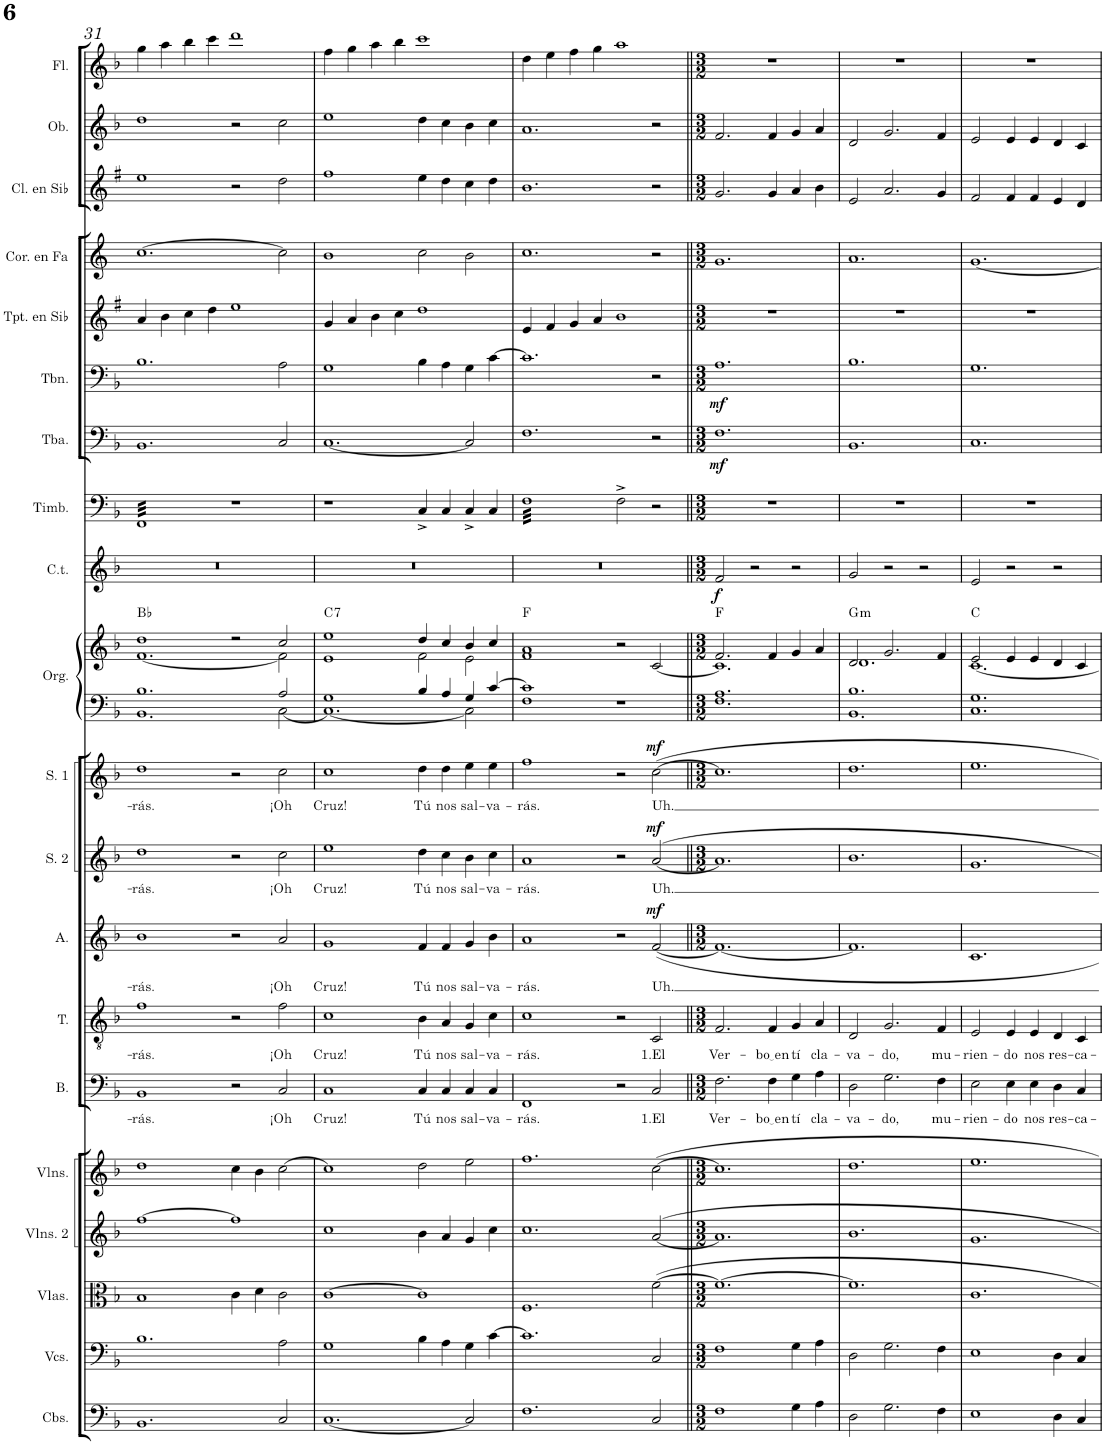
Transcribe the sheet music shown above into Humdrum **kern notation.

**kern	**kern	**kern	**kern	**kern	**kern	**text	**kern	**text	**kern	**text	**dynam	**kern	**text	**dynam	**kern	**text	**dynam	**kern	**kern	**harte	**kern	**dynam	**kern	**kern	**dynam	**kern	**dynam	**kern	**kern	**kern	**kern	**kern
*part20	*part19	*part18	*part17	*part16	*part15	*part15	*part14	*part14	*part13	*part13	*part13	*part12	*part12	*part12	*part11	*part11	*part11	*part10	*part10	*part10	*part9	*part9	*part8	*part7	*part7	*part6	*part6	*part5	*part4	*part3	*part2	*part1
*staff21	*staff20	*staff19	*staff18	*staff17	*staff16	*staff16	*staff15	*staff15	*staff14	*staff14	*staff14	*staff13	*staff13	*staff13	*staff12	*staff12	*staff12	*staff11	*staff10	*	*staff9	*staff9	*staff8	*staff7	*staff7	*staff6	*staff6	*staff5	*staff4	*staff3	*staff2	*staff1
*I"Contrabajos	*I"Violonchelos	*I"Violas	*I"Violines 2	*I"Violines	*I"Bajo	*	*I"Tenor	*	*I"Alto	*	*	*I"Soprano 2	*	*	*I"Soprano 1	*	*	*I"Órgano	*	*	*I"Campanas tubulares	*	*I"Timbales	*I"Tuba	*	*I"Trombón	*	*I"Trompeta en Sib	*I"Corno en Fa	*I"Clarinete en Sib	*I"Oboe	*I"Flauta
*I'Cbs.	*I'Vcs.	*I'Vlas.	*I'Vlns. 2	*I'Vlns.	*I'B.	*	*I'T.	*	*I'A.	*	*	*I'S. 2	*	*	*I'S. 1	*	*	*	*	*	*I'C.t.	*	*I'Timb.	*I'Tba.	*	*I'Tbn.	*	*I'Tpt. en Sib	*I'Cor. en Fa	*I'Cl. en Sib	*I'Ob.	*I'Fl.
!!LO:PB:g=z
*clefF4	*clefF4	*clefC3	*clefG2	*clefG2	*clefF4	*	*clefGv2	*	*clefG2	*	*	*clefG2	*	*	*clefG2	*	*	*clefF4	*clefG2	*	*clefG2	*	*clefF4	*clefF4	*	*clefF4	*	*clefG2	*clefG2	*clefG2	*clefG2	*clefG2
*Trd7c12	*	*	*	*	*	*	*	*	*	*	*	*	*	*	*	*	*	*	*	*	*	*	*	*	*	*	*	*Trd1c2	*Trd4c7	*Trd1c2	*	*
*k[b-]	*k[b-]	*k[b-]	*k[b-]	*k[b-]	*k[b-]	*	*k[b-]	*	*k[b-]	*	*	*k[b-]	*	*	*k[b-]	*	*	*k[b-]	*k[b-]	*	*k[b-]	*	*k[b-]	*k[b-]	*	*k[b-]	*	*k[f#]	*k[]	*k[f#]	*k[b-]	*k[b-]
*M4/2	*M4/2	*M4/2	*M4/2	*M4/2	*M4/2	*	*M4/2	*	*M4/2	*	*	*M4/2	*	*	*M4/2	*	*	*M4/2	*M4/2	*	*M4/2	*	*M4/2	*M4/2	*	*M4/2	*	*M4/2	*M4/2	*M4/2	*M4/2	*M4/2
=31	=31	=31	=31	=31	=31	=31	=31	=31	=31	=31	=31	=31	=31	=31	=31	=31	=31	=31	=31	=31	=31	=31	=31	=31	=31	=31	=31	=31	=31	=31	=31	=31
!	!	!	!	!	!	!LO:LY:b	!	!LO:LY:b	!	!LO:LY:b	!	!	!LO:LY:b	!	!	!LO:LY:b	!	!	!	!	!	!	!	!	!	!	!	!	!	!	!	!
*	*	*	*	*	*	*	*	*	*	*	*	*	*	*	*	*	*	*^	*^	*	*	*	*	*	*	*	*	*	*	*	*	*
*	*	*	*	*	*	*	*	*	*	*	*	*	*	*	*	*	*	*	*	*	*	*	*	*	*tremolo	*	*	*	*	*	*	*	*	*
1.BB-	1.B-	1B-	[1ff	1dd	1BB-	-rás.	1f	-rás.	1b-	-rás.	.	1dd	-rás.	.	1dd	-rás.	.	1.B-	1.BB-	1dd	[1.f	Bb:maj	0r	.	32FFLLL	1.BB-	.	1.B-	.	4a/	[1.cc	1ee	1dd	4gg\
.	.	.	.	.	.	.	.	.	.	.	.	.	.	.	.	.	.	.	.	.	.	.	.	.	32FF	.	.	.	.	.	.	.	.	.
.	.	.	.	.	.	.	.	.	.	.	.	.	.	.	.	.	.	.	.	.	.	.	.	.	32FF	.	.	.	.	.	.	.	.	.
.	.	.	.	.	.	.	.	.	.	.	.	.	.	.	.	.	.	.	.	.	.	.	.	.	32FF	.	.	.	.	.	.	.	.	.
.	.	.	.	.	.	.	.	.	.	.	.	.	.	.	.	.	.	.	.	.	.	.	.	.	32FF	.	.	.	.	.	.	.	.	.
.	.	.	.	.	.	.	.	.	.	.	.	.	.	.	.	.	.	.	.	.	.	.	.	.	32FF	.	.	.	.	.	.	.	.	.
.	.	.	.	.	.	.	.	.	.	.	.	.	.	.	.	.	.	.	.	.	.	.	.	.	32FF	.	.	.	.	.	.	.	.	.
.	.	.	.	.	.	.	.	.	.	.	.	.	.	.	.	.	.	.	.	.	.	.	.	.	32FF	.	.	.	.	.	.	.	.	.
.	.	.	.	.	.	.	.	.	.	.	.	.	.	.	.	.	.	.	.	.	.	.	.	.	32FF	.	.	.	.	4b\	.	.	.	4aa\
.	.	.	.	.	.	.	.	.	.	.	.	.	.	.	.	.	.	.	.	.	.	.	.	.	32FF	.	.	.	.	.	.	.	.	.
.	.	.	.	.	.	.	.	.	.	.	.	.	.	.	.	.	.	.	.	.	.	.	.	.	32FF	.	.	.	.	.	.	.	.	.
.	.	.	.	.	.	.	.	.	.	.	.	.	.	.	.	.	.	.	.	.	.	.	.	.	32FF	.	.	.	.	.	.	.	.	.
.	.	.	.	.	.	.	.	.	.	.	.	.	.	.	.	.	.	.	.	.	.	.	.	.	32FF	.	.	.	.	.	.	.	.	.
.	.	.	.	.	.	.	.	.	.	.	.	.	.	.	.	.	.	.	.	.	.	.	.	.	32FF	.	.	.	.	.	.	.	.	.
.	.	.	.	.	.	.	.	.	.	.	.	.	.	.	.	.	.	.	.	.	.	.	.	.	32FF	.	.	.	.	.	.	.	.	.
.	.	.	.	.	.	.	.	.	.	.	.	.	.	.	.	.	.	.	.	.	.	.	.	.	32FF	.	.	.	.	.	.	.	.	.
.	.	.	.	.	.	.	.	.	.	.	.	.	.	.	.	.	.	.	.	.	.	.	.	.	32FF	.	.	.	.	4cc\	.	.	.	4bb-\
.	.	.	.	.	.	.	.	.	.	.	.	.	.	.	.	.	.	.	.	.	.	.	.	.	32FF	.	.	.	.	.	.	.	.	.
.	.	.	.	.	.	.	.	.	.	.	.	.	.	.	.	.	.	.	.	.	.	.	.	.	32FF	.	.	.	.	.	.	.	.	.
.	.	.	.	.	.	.	.	.	.	.	.	.	.	.	.	.	.	.	.	.	.	.	.	.	32FF	.	.	.	.	.	.	.	.	.
.	.	.	.	.	.	.	.	.	.	.	.	.	.	.	.	.	.	.	.	.	.	.	.	.	32FF	.	.	.	.	.	.	.	.	.
.	.	.	.	.	.	.	.	.	.	.	.	.	.	.	.	.	.	.	.	.	.	.	.	.	32FF	.	.	.	.	.	.	.	.	.
.	.	.	.	.	.	.	.	.	.	.	.	.	.	.	.	.	.	.	.	.	.	.	.	.	32FF	.	.	.	.	.	.	.	.	.
.	.	.	.	.	.	.	.	.	.	.	.	.	.	.	.	.	.	.	.	.	.	.	.	.	32FF	.	.	.	.	.	.	.	.	.
.	.	.	.	.	.	.	.	.	.	.	.	.	.	.	.	.	.	.	.	.	.	.	.	.	32FF	.	.	.	.	4dd\	.	.	.	4ccc\
.	.	.	.	.	.	.	.	.	.	.	.	.	.	.	.	.	.	.	.	.	.	.	.	.	32FF	.	.	.	.	.	.	.	.	.
.	.	.	.	.	.	.	.	.	.	.	.	.	.	.	.	.	.	.	.	.	.	.	.	.	32FF	.	.	.	.	.	.	.	.	.
.	.	.	.	.	.	.	.	.	.	.	.	.	.	.	.	.	.	.	.	.	.	.	.	.	32FF	.	.	.	.	.	.	.	.	.
.	.	.	.	.	.	.	.	.	.	.	.	.	.	.	.	.	.	.	.	.	.	.	.	.	32FF	.	.	.	.	.	.	.	.	.
.	.	.	.	.	.	.	.	.	.	.	.	.	.	.	.	.	.	.	.	.	.	.	.	.	32FF	.	.	.	.	.	.	.	.	.
.	.	.	.	.	.	.	.	.	.	.	.	.	.	.	.	.	.	.	.	.	.	.	.	.	32FF	.	.	.	.	.	.	.	.	.
.	.	.	.	.	.	.	.	.	.	.	.	.	.	.	.	.	.	.	.	.	.	.	.	.	32FFJJJ	.	.	.	.	.	.	.	.	.
*	*	*	*	*	*	*	*	*	*	*	*	*	*	*	*	*	*	*	*	*	*	*	*	*	*Xtremolo	*	*	*	*	*	*	*	*	*
.	.	4c\	1ff]	4cc\	2r	.	2r	.	2r	.	.	2r	.	.	2r	.	.	.	.	2r	.	.	.	.	1r	.	.	.	.	1ee	.	2r	2r	1ddd
.	.	4d\	.	4b-\	.	.	.	.	.	.	.	.	.	.	.	.	.	.	.	.	.	.	.	.	.	.	.	.	.	.	.	.	.	.
!	!	!	!	!	!	!LO:LY:b	!	!LO:LY:b	!	!LO:LY:b	!	!	!LO:LY:b	!	!	!LO:LY:b	!	!	!	!	!	!	!	!	!	!	!	!	!	!	!	!	!	!
2C/	2A\	2c\	.	[2cc\	2C/	¡Oh	2f\	¡Oh	2a/	¡Oh	.	2cc\	¡Oh	.	2cc\	¡Oh	.	2A/	[2C\	2cc/	2f\]	.	.	.	.	2C/	.	2A\	.	.	2cc\]	2dd\	2cc\	.
=32	=32	=32	=32	=32	=32	=32	=32	=32	=32	=32	=32	=32	=32	=32	=32	=32	=32	=32	=32	=32	=32	=32	=32	=32	=32	=32	=32	=32	=32	=32	=32	=32	=32	=32
!	!	!	!	!	!	!LO:LY:b	!	!LO:LY:b	!	!LO:LY:b	!	!	!LO:LY:b	!	!	!LO:LY:b	!	!	!	!	!	!LO:H:kt=7	!	!	!	!	!	!	!	!	!	!	!	!
[1.C	1G	[1c	1cc	1cc]	1C	Cruz!	1c	Cruz!	1g	Cruz!	.	1ee	Cruz!	.	1cc	Cruz!	.	1G	1.C_	1ee	1e	C:7	0r	.	1r	[1.C	.	1G	.	4g/	1b	1ff#	1ee	4ff\
.	.	.	.	.	.	.	.	.	.	.	.	.	.	.	.	.	.	.	.	.	.	.	.	.	.	.	.	.	.	4a/	.	.	.	4gg\
.	.	.	.	.	.	.	.	.	.	.	.	.	.	.	.	.	.	.	.	.	.	.	.	.	.	.	.	.	.	4b\	.	.	.	4aa\
.	.	.	.	.	.	.	.	.	.	.	.	.	.	.	.	.	.	.	.	.	.	.	.	.	.	.	.	.	.	4cc\	.	.	.	4bb-\
!	!	!	!	!	!	!LO:LY:b	!	!LO:LY:b	!	!LO:LY:b	!	!	!LO:LY:b	!	!	!LO:LY:b	!	!	!	!	!	!	!	!	!	!	!	!	!	!	!	!	!	!
.	4B-\	1c]	4b-\	2dd\	4C/	Tú	4B-\	Tú	4f/	Tú	.	4dd\	Tú	.	4dd\	Tú	.	4B-/	.	4dd/	2f\	.	.	.	4C^/	.	.	4B-\	.	1dd	2cc\	4ee\	4dd\	1ccc
!	!	!	!	!	!	!LO:LY:b	!	!LO:LY:b	!	!LO:LY:b	!	!	!LO:LY:b	!	!	!LO:LY:b	!	!	!	!	!	!	!	!	!	!	!	!	!	!	!	!	!	!
.	4A\	.	4a/	.	4C/	nos	4A/	nos	4f/	nos	.	4cc\	nos	.	4dd\	nos	.	4A/	.	4cc/	.	.	.	.	4C/	.	.	4A\	.	.	.	4dd\	4cc\	.
!	!	!	!	!	!	!LO:LY:b	!	!LO:LY:b	!	!LO:LY:b	!	!	!LO:LY:b	!	!	!LO:LY:b	!	!	!	!	!	!	!	!	!	!	!	!	!	!	!	!	!	!
2C/]	4G\	.	4g/	2ee\	4C/	sal-	4G/	sal-	4g/	sal-	.	4b-\	sal-	.	4ee\	sal-	.	4G/	2C\]	4b-/	2e\	.	.	.	4C^/	2C/]	.	4G\	.	.	2b\	4cc\	4b-\	.
!	!	!	!	!	!	!LO:LY:b	!	!LO:LY:b	!	!LO:LY:b	!	!	!LO:LY:b	!	!	!LO:LY:b	!	!	!	!	!	!	!	!	!	!	!	!	!	!	!	!	!	!
.	[4c\	.	4cc\	.	4C/	-va-	4c\	-va-	4b-\	-va-	.	4cc\	-va-	.	4ee\	-va-	.	[4c/	.	4cc/	.	.	.	.	4C/	.	.	[4c\	.	.	.	4dd\	4cc\	.
=33	=33	=33	=33	=33	=33	=33	=33	=33	=33	=33	=33	=33	=33	=33	=33	=33	=33	=33	=33	=33	=33	=33	=33	=33	=33	=33	=33	=33	=33	=33	=33	=33	=33	=33
!	!	!	!	!	!	!LO:LY:b	!	!LO:LY:b	!	!LO:LY:b	!	!	!LO:LY:b	!	!	!LO:LY:b	!	!	!	!	!	!	!	!	!	!	!	!	!	!	!	!	!	!
*	*	*	*	*	*	*	*	*	*	*	*	*	*	*	*	*	*	*	*	*	*	*	*	*	*tremolo	*	*	*	*	*	*	*	*	*
1.F	1.c]	1.F	1.cc	1.ff	1FF	-rás.	1c	-rás.	1a	-rás.	.	1a	-rás.	.	1ff	-rás.	.	1c]	1F	1a	1f	F:maj	0r	.	32FLLL	1.F	.	1.c]	.	4e/	1.cc	1.b	1.a	4dd\
.	.	.	.	.	.	.	.	.	.	.	.	.	.	.	.	.	.	.	.	.	.	.	.	.	32F	.	.	.	.	.	.	.	.	.
.	.	.	.	.	.	.	.	.	.	.	.	.	.	.	.	.	.	.	.	.	.	.	.	.	32F	.	.	.	.	.	.	.	.	.
.	.	.	.	.	.	.	.	.	.	.	.	.	.	.	.	.	.	.	.	.	.	.	.	.	32F	.	.	.	.	.	.	.	.	.
.	.	.	.	.	.	.	.	.	.	.	.	.	.	.	.	.	.	.	.	.	.	.	.	.	32F	.	.	.	.	.	.	.	.	.
.	.	.	.	.	.	.	.	.	.	.	.	.	.	.	.	.	.	.	.	.	.	.	.	.	32F	.	.	.	.	.	.	.	.	.
.	.	.	.	.	.	.	.	.	.	.	.	.	.	.	.	.	.	.	.	.	.	.	.	.	32F	.	.	.	.	.	.	.	.	.
.	.	.	.	.	.	.	.	.	.	.	.	.	.	.	.	.	.	.	.	.	.	.	.	.	32F	.	.	.	.	.	.	.	.	.
.	.	.	.	.	.	.	.	.	.	.	.	.	.	.	.	.	.	.	.	.	.	.	.	.	32F	.	.	.	.	4f#/	.	.	.	4ee\
.	.	.	.	.	.	.	.	.	.	.	.	.	.	.	.	.	.	.	.	.	.	.	.	.	32F	.	.	.	.	.	.	.	.	.
.	.	.	.	.	.	.	.	.	.	.	.	.	.	.	.	.	.	.	.	.	.	.	.	.	32F	.	.	.	.	.	.	.	.	.
.	.	.	.	.	.	.	.	.	.	.	.	.	.	.	.	.	.	.	.	.	.	.	.	.	32F	.	.	.	.	.	.	.	.	.
.	.	.	.	.	.	.	.	.	.	.	.	.	.	.	.	.	.	.	.	.	.	.	.	.	32F	.	.	.	.	.	.	.	.	.
.	.	.	.	.	.	.	.	.	.	.	.	.	.	.	.	.	.	.	.	.	.	.	.	.	32F	.	.	.	.	.	.	.	.	.
.	.	.	.	.	.	.	.	.	.	.	.	.	.	.	.	.	.	.	.	.	.	.	.	.	32F	.	.	.	.	.	.	.	.	.
.	.	.	.	.	.	.	.	.	.	.	.	.	.	.	.	.	.	.	.	.	.	.	.	.	32F	.	.	.	.	.	.	.	.	.
.	.	.	.	.	.	.	.	.	.	.	.	.	.	.	.	.	.	.	.	.	.	.	.	.	32F	.	.	.	.	4g/	.	.	.	4ff\
.	.	.	.	.	.	.	.	.	.	.	.	.	.	.	.	.	.	.	.	.	.	.	.	.	32F	.	.	.	.	.	.	.	.	.
.	.	.	.	.	.	.	.	.	.	.	.	.	.	.	.	.	.	.	.	.	.	.	.	.	32F	.	.	.	.	.	.	.	.	.
.	.	.	.	.	.	.	.	.	.	.	.	.	.	.	.	.	.	.	.	.	.	.	.	.	32F	.	.	.	.	.	.	.	.	.
.	.	.	.	.	.	.	.	.	.	.	.	.	.	.	.	.	.	.	.	.	.	.	.	.	32F	.	.	.	.	.	.	.	.	.
.	.	.	.	.	.	.	.	.	.	.	.	.	.	.	.	.	.	.	.	.	.	.	.	.	32F	.	.	.	.	.	.	.	.	.
.	.	.	.	.	.	.	.	.	.	.	.	.	.	.	.	.	.	.	.	.	.	.	.	.	32F	.	.	.	.	.	.	.	.	.
.	.	.	.	.	.	.	.	.	.	.	.	.	.	.	.	.	.	.	.	.	.	.	.	.	32F	.	.	.	.	.	.	.	.	.
.	.	.	.	.	.	.	.	.	.	.	.	.	.	.	.	.	.	.	.	.	.	.	.	.	32F	.	.	.	.	4a/	.	.	.	4gg\
.	.	.	.	.	.	.	.	.	.	.	.	.	.	.	.	.	.	.	.	.	.	.	.	.	32F	.	.	.	.	.	.	.	.	.
.	.	.	.	.	.	.	.	.	.	.	.	.	.	.	.	.	.	.	.	.	.	.	.	.	32F	.	.	.	.	.	.	.	.	.
.	.	.	.	.	.	.	.	.	.	.	.	.	.	.	.	.	.	.	.	.	.	.	.	.	32F	.	.	.	.	.	.	.	.	.
.	.	.	.	.	.	.	.	.	.	.	.	.	.	.	.	.	.	.	.	.	.	.	.	.	32F	.	.	.	.	.	.	.	.	.
.	.	.	.	.	.	.	.	.	.	.	.	.	.	.	.	.	.	.	.	.	.	.	.	.	32F	.	.	.	.	.	.	.	.	.
.	.	.	.	.	.	.	.	.	.	.	.	.	.	.	.	.	.	.	.	.	.	.	.	.	32F	.	.	.	.	.	.	.	.	.
.	.	.	.	.	.	.	.	.	.	.	.	.	.	.	.	.	.	.	.	.	.	.	.	.	32FJJJ	.	.	.	.	.	.	.	.	.
*	*	*	*	*	*	*	*	*	*	*	*	*	*	*	*	*	*	*	*	*	*	*	*	*	*Xtremolo	*	*	*	*	*	*	*	*	*
.	.	.	.	.	2r	.	2r	.	2r	.	.	2r	.	.	2r	.	.	1r	1ryy	2r	1ryy	.	.	.	2F^\	.	.	.	.	1b	.	.	.	1aa
!	!	!	!	!	!	!LO:LY:b	!	!LO:LY:b	!	!LO:LY:b	!LO:DY:a	!	!LO:LY:b	!LO:DY:a	!	!LO:LY:b	!LO:DY:a	!	!	!	!	!	!	!	!	!	!	!	!	!	!	!	!	!
2C/	2C/	[2f\	[2a/	[2cc\	2C/	1.El	2C/	1.El	[2f/	Uh.	mf	[2a/	Uh.	mf	[2cc\	Uh.	mf	.	.	[2c/	.	.	.	.	2r	2r	.	2r	.	.	2r	2r	2r	.
=34||	=34||	=34||	=34||	=34||	=34||	=34||	=34||	=34||	=34||	=34||	=34||	=34||	=34||	=34||	=34||	=34||	=34||	=34||	=34||	=34||	=34||	=34||	=34||	=34||	=34||	=34||	=34||	=34||	=34||	=34||	=34||	=34||	=34||	=34||
*M3/2	*M3/2	*M3/2	*M3/2	*M3/2	*M3/2	*	*M3/2	*	*M3/2	*	*	*M3/2	*	*	*M3/2	*	*	*M3/2	*	*M3/2	*	*	*M3/2	*	*M3/2	*M3/2	*	*M3/2	*	*M3/2	*M3/2	*M3/2	*M3/2	*M3/2
!	!	!	!	!	!	!LO:LY:b	!	!LO:LY:b	!	!	!	!	!	!	!	!	!	!	!	!	!	!	!	!LO:DY:b	!	!	!LO:DY:b	!	!LO:DY:b	!	!	!	!	!
1F	1F	1.f_	1.a]	1.cc]	2.F\	Ver-	2.F/	Ver-	1.f_	.	.	1.a]	.	.	1.cc]	.	.	1.A	1.F	2.f/	1.c]	F:maj	2f/	f	1.r	1.F	mf	1.A	mf	1.r	1.g	2.g/	2.f/	1.r
.	.	.	.	.	.	.	.	.	.	.	.	.	.	.	.	.	.	.	.	.	.	.	2r	.	.	.	.	.	.	.	.	.	.	.
!	!	!	!	!	!	!LO:LY:b	!	!LO:LY:b	!	!	!	!	!	!	!	!	!	!	!	!	!	!	!	!	!	!	!	!	!	!	!	!	!	!
.	.	.	.	.	4F\	bo en	4F/	bo en	.	.	.	.	.	.	.	.	.	.	.	4f/	.	.	.	.	.	.	.	.	.	.	.	4g/	4f/	.
!	!	!	!	!	!	!LO:LY:b	!	!LO:LY:b	!	!	!	!	!	!	!	!	!	!	!	!	!	!	!	!	!	!	!	!	!	!	!	!	!	!
4G\	4G\	.	.	.	4G\	tí	4G/	tí	.	.	.	.	.	.	.	.	.	.	.	4g/	.	.	2r	.	.	.	.	.	.	.	.	4a/	4g/	.
!	!	!	!	!	!	!LO:LY:b	!	!LO:LY:b	!	!	!	!	!	!	!	!	!	!	!	!	!	!	!	!	!	!	!	!	!	!	!	!	!	!
4A\	4A\	.	.	.	4A\	cla-	4A/	cla-	.	.	.	.	.	.	.	.	.	.	.	4a/	.	.	.	.	.	.	.	.	.	.	.	4b\	4a/	.
=35	=35	=35	=35	=35	=35	=35	=35	=35	=35	=35	=35	=35	=35	=35	=35	=35	=35	=35	=35	=35	=35	=35	=35	=35	=35	=35	=35	=35	=35	=35	=35	=35	=35	=35
!	!	!	!	!	!	!LO:LY:b	!	!LO:LY:b	!	!	!	!	!	!	!	!	!	!	!	!	!	!LO:H:kt=m	!	!	!	!	!	!	!	!	!	!	!	!
2D\	2D\	1.f]	1.b-	1.dd	2D\	-va-	2D/	-va-	1.f]	.	.	1.b-	.	.	1.dd	.	.	1.B-	1.BB-	2d/	1.d	G:min	2g/	.	1.r	1.BB-	.	1.B-	.	1.r	1.a	2e/	2d/	1.r
!	!	!	!	!	!	!LO:LY:b	!	!LO:LY:b	!	!	!	!	!	!	!	!	!	!	!	!	!	!	!	!	!	!	!	!	!	!	!	!	!	!
2.G\	2.G\	.	.	.	2.G\	-do,	2.G/	-do,	.	.	.	.	.	.	.	.	.	.	.	2.g/	.	.	2r	.	.	.	.	.	.	.	.	2.a/	2.g/	.
.	.	.	.	.	.	.	.	.	.	.	.	.	.	.	.	.	.	.	.	.	.	.	2r	.	.	.	.	.	.	.	.	.	.	.
!	!	!	!	!	!	!LO:LY:b	!	!LO:LY:b	!	!	!	!	!	!	!	!	!	!	!	!	!	!	!	!	!	!	!	!	!	!	!	!	!	!
4F\	4F\	.	.	.	4F\	mu-	4F/	mu-	.	.	.	.	.	.	.	.	.	.	.	4f/	.	.	.	.	.	.	.	.	.	.	.	4g/	4f/	.
=36	=36	=36	=36	=36	=36	=36	=36	=36	=36	=36	=36	=36	=36	=36	=36	=36	=36	=36	=36	=36	=36	=36	=36	=36	=36	=36	=36	=36	=36	=36	=36	=36	=36	=36
!	!	!	!	!	!	!LO:LY:b	!	!LO:LY:b	!	!	!	!	!	!	!	!	!	!	!	!	!	!	!	!	!	!	!	!	!	!	!	!	!	!
1E	1E	1.c	1.g	1.ee	2E\	-rien-	2E/	-rien-	1.c	.	.	1.g	.	.	1.ee	.	.	1.G	1.C	2e/	[1.c	C:maj	2e/	.	1.r	1.C	.	1.G	.	1.r	[1.g	2f#/	2e/	1.r
!	!	!	!	!	!	!LO:LY:b	!	!LO:LY:b	!	!	!	!	!	!	!	!	!	!	!	!	!	!	!	!	!	!	!	!	!	!	!	!	!	!
.	.	.	.	.	4E\	-do	4E/	-do	.	.	.	.	.	.	.	.	.	.	.	4e/	.	.	2r	.	.	.	.	.	.	.	.	4f#/	4e/	.
!	!	!	!	!	!	!LO:LY:b	!	!LO:LY:b	!	!	!	!	!	!	!	!	!	!	!	!	!	!	!	!	!	!	!	!	!	!	!	!	!	!
.	.	.	.	.	4E\	nos	4E/	nos	.	.	.	.	.	.	.	.	.	.	.	4e/	.	.	.	.	.	.	.	.	.	.	.	4f#/	4e/	.
!	!	!	!	!	!	!LO:LY:b	!	!LO:LY:b	!	!	!	!	!	!	!	!	!	!	!	!	!	!	!	!	!	!	!	!	!	!	!	!	!	!
4D\	4D\	.	.	.	4D\	res-	4D/	res-	.	.	.	.	.	.	.	.	.	.	.	4d/	.	.	2r	.	.	.	.	.	.	.	.	4e/	4d/	.
!	!	!	!	!	!	!LO:LY:b	!	!LO:LY:b	!	!	!	!	!	!	!	!	!	!	!	!	!	!	!	!	!	!	!	!	!	!	!	!	!	!
4C/	4C/	.	.	.	4C/	-ca-	4C/	-ca-	.	.	.	.	.	.	.	.	.	.	.	4c/	.	.	.	.	.	.	.	.	.	.	.	4d/	4c/	.
*	*	*	*	*	*	*	*	*	*	*	*	*	*	*	*	*	*	*v	*v	*	*	*	*	*	*	*	*	*	*	*	*	*	*	*
*	*	*	*	*	*	*	*	*	*	*	*	*	*	*	*	*	*	*	*v	*v	*	*	*	*	*	*	*	*	*	*	*	*	*
=	=	=	=	=	=	=	=	=	=	=	=	=	=	=	=	=	=	=	=	=	=	=	=	=	=	=	=	=	=	=	=	=
*-	*-	*-	*-	*-	*-	*-	*-	*-	*-	*-	*-	*-	*-	*-	*-	*-	*-	*-	*-	*-	*-	*-	*-	*-	*-	*-	*-	*-	*-	*-	*-	*-
